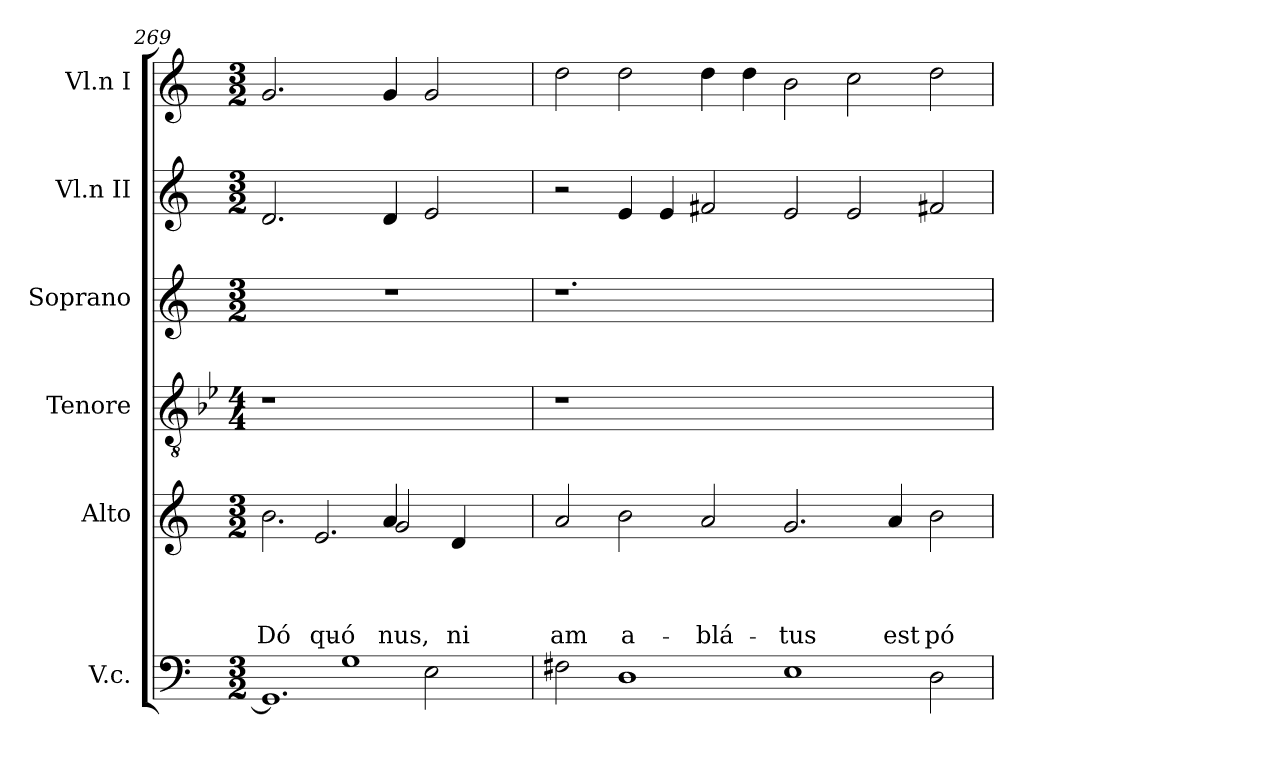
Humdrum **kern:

**kern	**kern	**text	**text	**text	**text	**kern	**kern	**kern	**kern
*part6	*part5	*part5	*part5	*part5	*part5	*part4	*part3	*part2	*part1
*staff6	*staff5	*staff5	*staff5	*staff5	*staff5	*staff4	*staff3	*staff2	*staff1
*I"V.c.	*I"Alto	*	*	*	*	*I"Tenore	*I"Soprano	*I"Vl.n II	*I"Vl.n I
*I'V.c.	*I'Alto	*	*	*	*	*I'Tenore	*I'Soprano	*I'Vl.n II	*I'Vl.n I
!!LO:LB:g=z
*clefF4	*clefG2	*	*	*	*	*clefGv2	*clefG2	*clefG2	*clefG2
*k[]	*k[]	*	*	*	*	*k[b-e-]	*k[]	*k[]	*k[]
*C:	*C:	*	*	*	*	*B-:	*C:	*C:	*C:
*M3/2	*M3/2	*	*	*	*	*M4/4	*M3/2	*M3/2	*M3/2
=269	=269	=269	=269	=269	=269	=269	=269	=269	=269
*^	*	*	*	*	*	*	*	*	*
*	*^	*	*	*	*	*	*	*	*	*
!	!	!	!	!	!	!	!LO:LY:b	!	!	!	!
*	*	*	*^	*	*	*	*	*	*	*	*
*	*	*	*	*^	*	*	*	*	*	*	*	*
*	*	*	*	*	*^	*	*	*	*	*	*	*	*
1.GG]	2ryy	1ryy	2.b\	2.ryy	4.ryy	1ryy	.	.	.	Dó-	1r	1.r	2.d/	2.g/
!	!	!	!	!	!	!	!	!	!	!LO:LY:b	!	!	!	!
.	.	.	.	.	2.e/	.	.	.	.	quó-	.	.	.	.
.	1G	.	.	.	.	.	.	.	.	.	.	.	.	.
!	!	!	!	!	!	!	!	!	!	!LO:LY:b	!	!	!	!
!	!	!	!	!	!	!	!	!	!	!LO:LY:b	!	!	!	!
.	.	.	4a/	2g/	.	.	.	.	.	-nus,	.	.	4d/	4g/
.	.	2E\	8ryy	.	.	8ryy	.	.	.	.	2ryy	.	2e/	2g/
!	!	!	!	!	!	!	!	!	!	!LO:LY:b	!	!	!	!
.	.	.	4.ryy	.	8ryy	4d/	.	.	.	-ni-	.	.	.	.
.	.	.	.	8ryy	4ryy	.	.	.	.	.	.	.	.	.
.	.	.	.	8ryy	.	8ryy	.	.	.	.	.	.	.	.
*v	*v	*v	*	*	*	*	*	*	*	*	*	*	*	*
=270	=270	=270	=270	=270	=270	=270	=270	=270	=270	=270	=270	=270
!	!	!	!	!	!	!	!	!LO:LY:b	!	!	!	!
*	*v	*v	*v	*v	*	*	*	*	*	*	*	*
2F#X\	2a/	.	.	.	-am	1r	1.r	2r	2dd\
!	!	!	!	!	!LO:LY:b	!	!	!	!
1D	2b\	.	.	.	a-	.	.	4e/	2dd\
.	.	.	.	.	.	.	.	4e/	.
!	!	!	!	!	!LO:LY:b	!	!	!	!
.	2a/	.	.	.	-blá-	0ryy	.	2f#X/	4dd\
.	.	.	.	.	.	.	.	.	4dd\
!	!	!	!	!	!LO:LY:b	!	!	!	!
1E	2.g/	.	.	.	-tus	.	1.ryy	2e/	2b\
.	.	.	.	.	.	.	.	2e/	2cc\
!	!	!	!	!	!LO:LY:b	!	!	!	!
.	4a/	.	.	.	est	.	.	.	.
!	!	!	!	!	!LO:LY:b	!	!	!	!
2D\	2b\	.	.	.	pó-	.	.	2f#X/	2dd\
=	=	=	=	=	=	=	=	=	=
*-	*-	*-	*-	*-	*-	*-	*-	*-	*-
